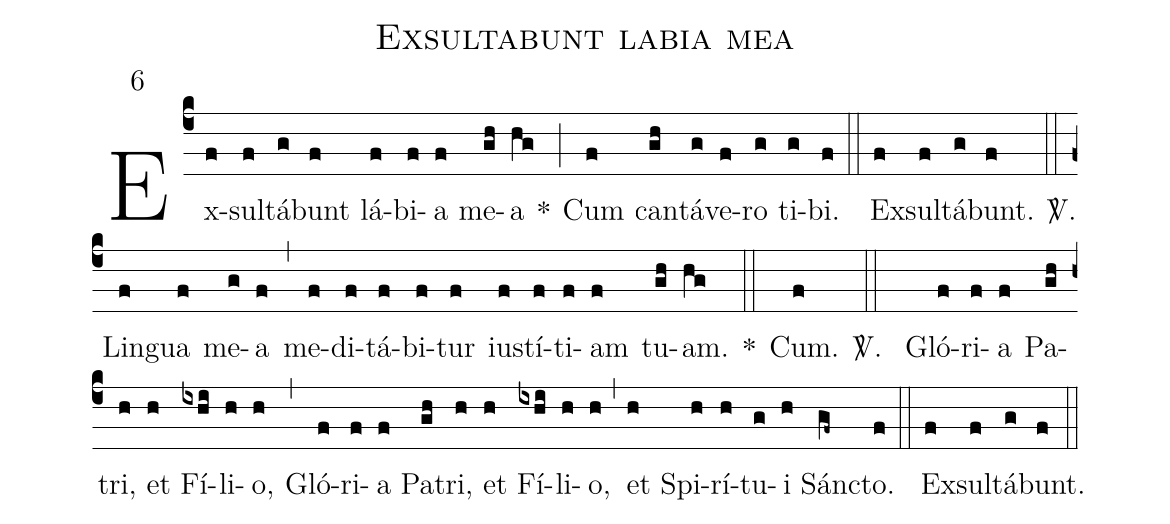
name: Exsultabunt labia mea;
mode: 6;
%%
(c4)
Ex(f)sul(f)tá(g)bunt(f) lá(f)bi(f)a(f) me(gh)a(hg) *(;)
Cum(f) can(gh)tá(g)ve(f)ro(g) ti(g)bi.(f) (::)
Ex(f)sul(f)tá(g)bunt.(f) <sp>V/</sp>.(::)
Lin(f)gua(f) me(g)a(f) (,)
me(f)di(f)tá(f)bi(f)tur(f) iu(f)stí(f)ti(f)am(f) tu(gh)am.(hg) *(::)
Cum.(f) <sp>V/</sp>. (::)
Gló(f)ri(f)a(f) Pa(gh)tri,(h) et(h) Fí(ixhi)li(h)o,(h) (,)
Gló(f)ri(f)a(f) Pa(gh)tri,(h) et(h) Fí(ixhi)li(h)o,(h) (,)
et(h) Spi(h)rí(h)tu(g)i(h) Sánc(gf~)to.(f) (::)
Ex(f)sul(f)tá(g)bunt.(f) (::)
